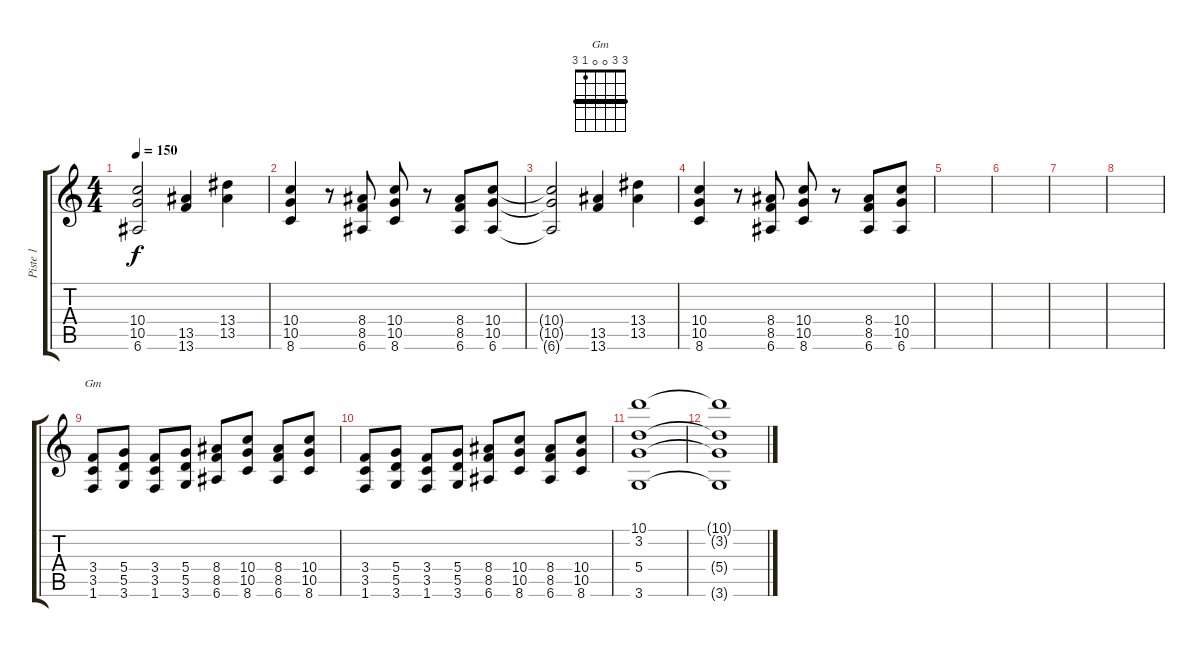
\track ("Piste 1" "Piste 1") {instrument overdrivenguitar}
\staff {score tabs}
\tuning (E4 B3 G3 D3 A2 E2) {hide}
\chord ("Gm" 3 3 0 0 1 3) {barre 3}
\ts (4 4)
\tempo 150
\clef g2
\ks c
(10.4{t} 10.5{t} 6.6{t}).2{dy f} (13.5 13.6).4 (13.4 13.5).4 |
(10.4 10.5 8.6).4 r.8 (8.4 8.5 6.6).8 (10.4 10.5 8.6).8 r.8 (8.4 8.5 6.6).8 (10.4 10.5 6.6).8 |
(10.4{t} 10.5{t} 6.6{t}).2 (13.5 13.6).4 (13.4 13.5).4 |
(10.4 10.5 8.6).4 r.8 (8.4 8.5 6.6).8 (10.4 10.5 8.6).8 r.8 (8.4 8.5 6.6).8 (10.4 10.5 6.6).8 |
|
|
|
|
(3.4 3.5 1.6).8{ch "Gm"} (5.4 5.5 3.6).8 (3.4 3.5 1.6).8 (5.4 5.5 3.6).8 (8.4 8.5 6.6).8 (10.4 10.5 8.6).8 (8.4 8.5 6.6).8 (10.4 10.5 8.6).8 |
(3.4 3.5 1.6).8 (5.4 5.5 3.6).8 (3.4 3.5 1.6).8 (5.4 5.5 3.6).8 (8.4 8.5 6.6).8 (10.4 10.5 8.6).8 (8.4 8.5 6.6).8 (10.4 10.5 8.6).8 |
(10.1 3.2 5.4 3.6).1 |
(10.1{t} 3.2{t} 5.4{t} 3.6{t}).1
